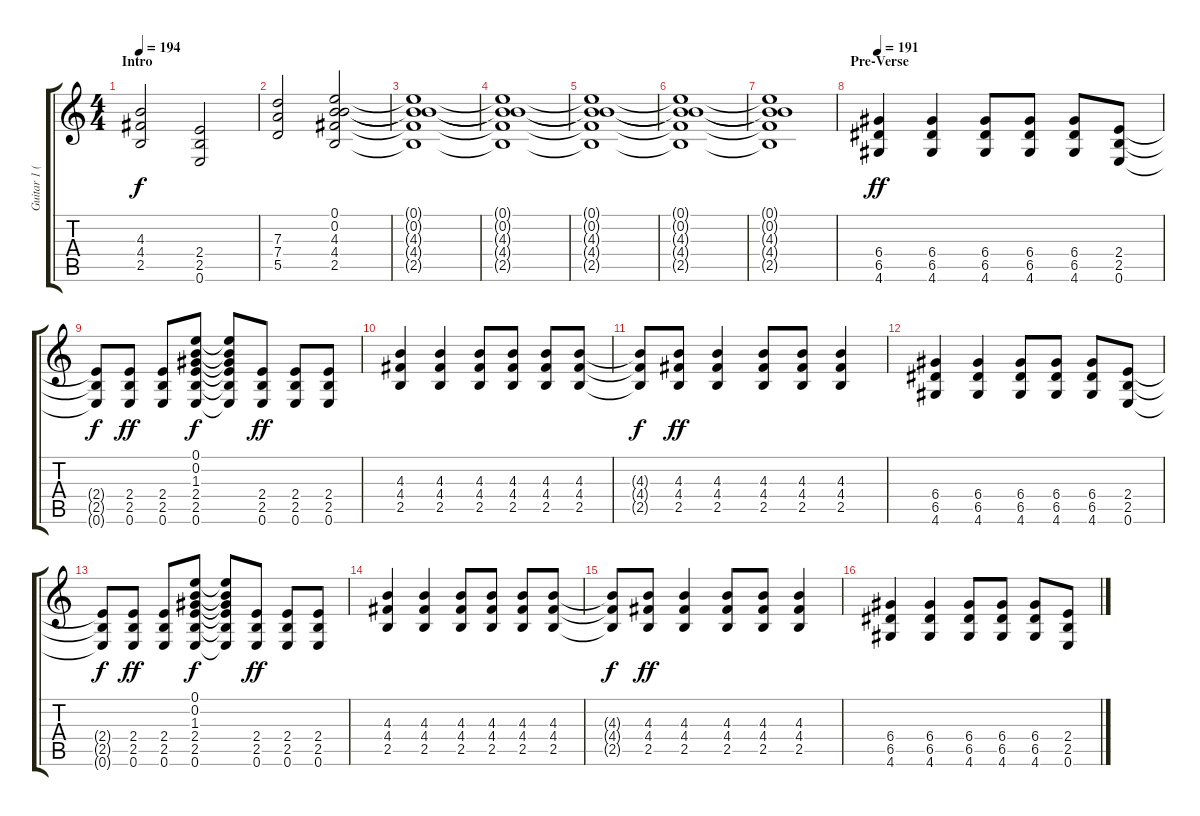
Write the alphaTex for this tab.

\track ("Guitar 1 (Billie Joe Armstrong)" "Guitar 1 (") {instrument distortionguitar}
\staff {score tabs}
\tuning (E4 B3 G3 D3 A2 E2) {hide}
\ts (4 4)
\section ("" "Intro")
\tempo 194
\clef g2
\ks c
(4.3 4.4 2.5).2{dy f instrument distortionguitar} (2.4 2.5 0.6).2 |
(7.3 7.4 5.5).2 (0.1 0.2 4.3 4.4 2.5).2 |
(0.1{t} 0.2{t} 4.3{t} 4.4{t} 2.5{t}).1 |
(0.1{t} 0.2{t} 4.3{t} 4.4{t} 2.5{t}).1{volume 3} |
(0.1{t} 0.2{t} 4.3{t} 4.4{t} 2.5{t}).1 |
(0.1{t} 0.2{t} 4.3{t} 4.4{t} 2.5{t}).1 |
(0.1{t} 0.2{t} 4.3{t} 4.4{t} 2.5{t}).1 |
\section ("" "Pre-Verse")
\tempo 191
(6.4 6.5 4.6).4{dy ff volume 13} (6.4 6.5 4.6).4 (6.4 6.5 4.6).8 (6.4 6.5 4.6).8 (6.4 6.5 4.6).8 (2.4 2.5 0.6).8 |
(2.4{t} 2.5{t} 0.6{t}).8{dy f} (2.4 2.5 0.6).8{dy ff} (2.4 2.5 0.6).8 (0.1 0.2 1.3 2.4 2.5 0.6).8{dy f} (0.1{t} 0.2{t} 1.3{t} 2.4{t} 2.5{t} 0.6{t}).8 (2.4 2.5 0.6).8{dy ff} (2.4 2.5 0.6).8 (2.4 2.5 0.6).8 |
(4.3 4.4 2.5).4 (4.3 4.4 2.5).4 (4.3 4.4 2.5).8 (4.3 4.4 2.5).8 (4.3 4.4 2.5).8 (4.3 4.4 2.5).8 |
(4.3{t} 4.4{t} 2.5{t}).8{dy f} (4.3 4.4 2.5).8{dy ff} (4.3 4.4 2.5).4 (4.3 4.4 2.5).8 (4.3 4.4 2.5).8 (4.3 4.4 2.5).4 |
(6.4 6.5 4.6).4 (6.4 6.5 4.6).4 (6.4 6.5 4.6).8 (6.4 6.5 4.6).8 (6.4 6.5 4.6).8 (2.4 2.5 0.6).8 |
(2.4{t} 2.5{t} 0.6{t}).8{dy f} (2.4 2.5 0.6).8{dy ff} (2.4 2.5 0.6).8 (0.1 0.2 1.3 2.4 2.5 0.6).8{dy f} (0.1{t} 0.2{t} 1.3{t} 2.4{t} 2.5{t} 0.6{t}).8 (2.4 2.5 0.6).8{dy ff} (2.4 2.5 0.6).8 (2.4 2.5 0.6).8 |
(4.3 4.4 2.5).4 (4.3 4.4 2.5).4 (4.3 4.4 2.5).8 (4.3 4.4 2.5).8 (4.3 4.4 2.5).8 (4.3 4.4 2.5).8 |
(4.3{t} 4.4{t} 2.5{t}).8{dy f} (4.3 4.4 2.5).8{dy ff} (4.3 4.4 2.5).4 (4.3 4.4 2.5).8 (4.3 4.4 2.5).8 (4.3 4.4 2.5).4 |
(6.4 6.5 4.6).4 (6.4 6.5 4.6).4 (6.4 6.5 4.6).8 (6.4 6.5 4.6).8 (6.4 6.5 4.6).8 (2.4 2.5 0.6).8
